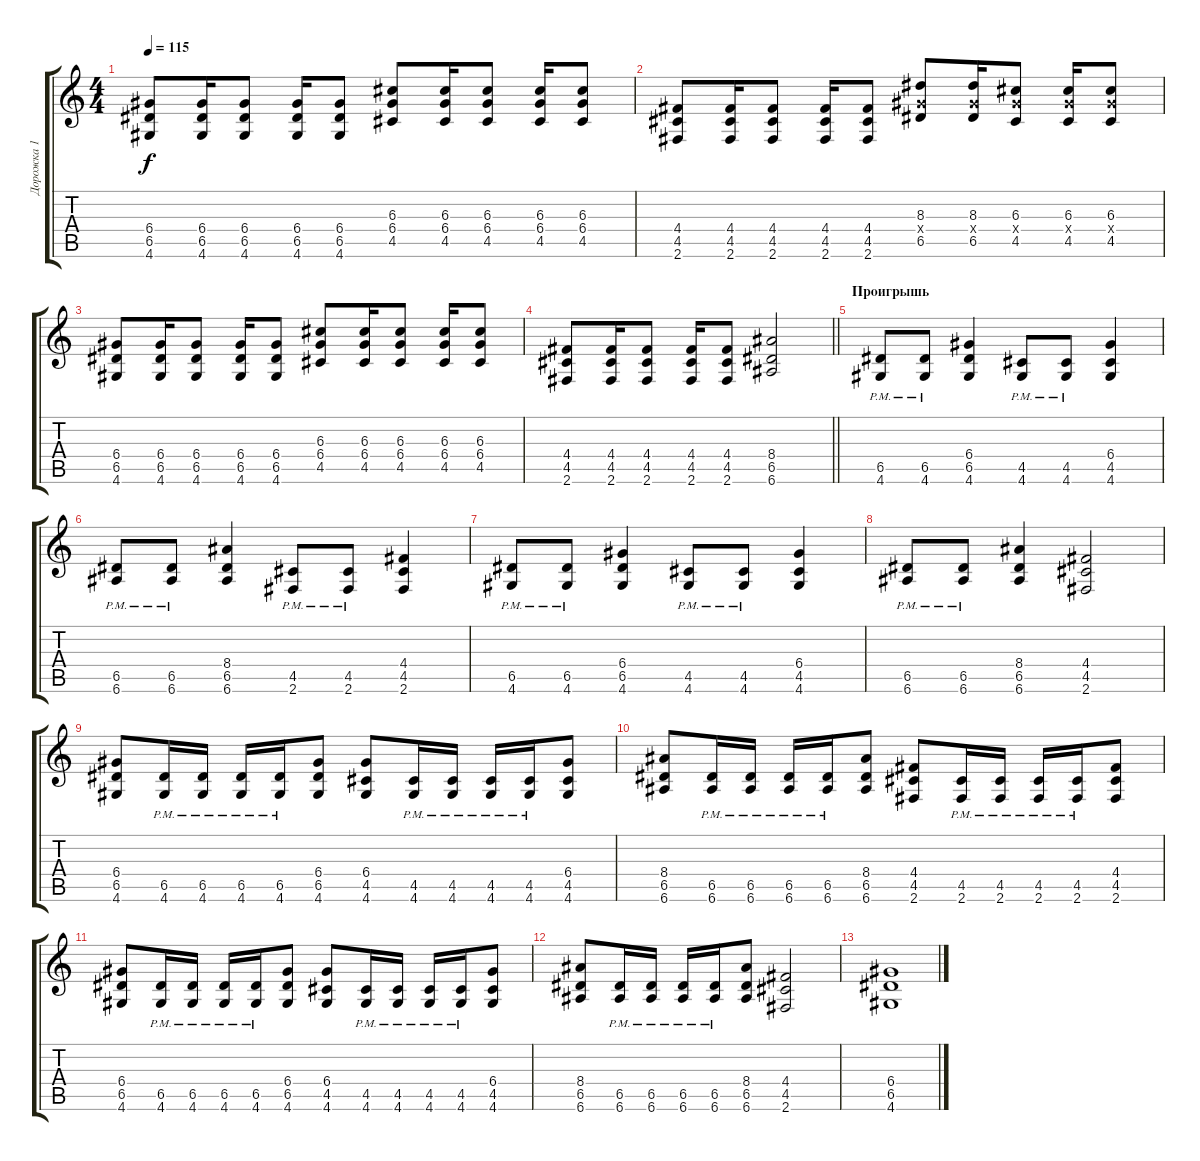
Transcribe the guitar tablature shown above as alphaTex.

\track ("Дорожка 1" "Дорожка 1") {instrument electricguitarclean}
\staff {score tabs}
\tuning (E4 B3 G3 D3 A2 E2) {hide}
\ts (4 4)
\tempo 115
\clef g2
\ks c
(6.4 6.5 4.6).8{dy f} (6.4 6.5 4.6).16 (6.4 6.5 4.6).8 (6.4 6.5 4.6).16 (6.4 6.5 4.6).8 (6.3 6.4 4.5).8 (6.3 6.4 4.5).16 (6.3 6.4 4.5).8 (6.3 6.4 4.5).16 (6.3 6.4 4.5).8 |
(4.4 4.5 2.6).8 (4.4 4.5 2.6).16 (4.4 4.5 2.6).8 (4.4 4.5 2.6).16 (4.4 4.5 2.6).8 (8.3 6.4{x} 6.5).8 (8.3 6.4{x} 6.5).16 (6.3 6.4{x} 4.5).8 (6.3 6.4{x} 4.5).16 (6.3 6.4{x} 4.5).8 |
(6.4 6.5 4.6).8 (6.4 6.5 4.6).16 (6.4 6.5 4.6).8 (6.4 6.5 4.6).16 (6.4 6.5 4.6).8 (6.3 6.4 4.5).8 (6.3 6.4 4.5).16 (6.3 6.4 4.5).8 (6.3 6.4 4.5).16 (6.3 6.4 4.5).8 |
\barLineRight lightlight
(4.4 4.5 2.6).8 (4.4 4.5 2.6).16 (4.4 4.5 2.6).8 (4.4 4.5 2.6).16 (4.4 4.5 2.6).8 (8.4 6.5 6.6).2 |
\section ("" "Проигрышь")
(6.5{pm} 4.6{pm}).8 (6.5{pm} 4.6{pm}).8 (6.4 6.5 4.6).4 (4.5{pm} 4.6{pm}).8 (4.5{pm} 4.6{pm}).8 (6.4 4.5 4.6).4 |
(6.5{pm} 6.6{pm}).8 (6.5{pm} 6.6{pm}).8 (8.4 6.5 6.6).4 (4.5{pm} 2.6{pm}).8 (4.5{pm} 2.6{pm}).8 (4.4 4.5 2.6).4 |
(6.5{pm} 4.6{pm}).8 (6.5{pm} 4.6{pm}).8 (6.4 6.5 4.6).4 (4.5{pm} 4.6{pm}).8 (4.5{pm} 4.6{pm}).8 (6.4 4.5 4.6).4 |
(6.5{pm} 6.6{pm}).8 (6.5{pm} 6.6{pm}).8 (8.4 6.5 6.6).4 (4.4 4.5 2.6).2 |
(6.4 6.5 4.6).8 (6.5{pm} 4.6{pm}).16 (6.5{pm} 4.6{pm}).16 (6.5{pm} 4.6{pm}).16 (6.5{pm} 4.6{pm}).16 (6.4 6.5 4.6).8 (6.4 4.5 4.6).8 (4.5{pm} 4.6{pm}).16 (4.5{pm} 4.6{pm}).16 (4.5{pm} 4.6{pm}).16 (4.5{pm} 4.6{pm}).16 (6.4 4.5 4.6).8 |
(8.4 6.5 6.6).8 (6.5{pm} 6.6{pm}).16 (6.5{pm} 6.6{pm}).16 (6.5{pm} 6.6{pm}).16 (6.5{pm} 6.6{pm}).16 (8.4 6.5 6.6).8 (4.4 4.5 2.6).8 (4.5{pm} 2.6{pm}).16 (4.5{pm} 2.6{pm}).16 (4.5{pm} 2.6{pm}).16 (4.5{pm} 2.6{pm}).16 (4.4 4.5 2.6).8 |
(6.4 6.5 4.6).8 (6.5{pm} 4.6{pm}).16 (6.5{pm} 4.6{pm}).16 (6.5{pm} 4.6{pm}).16 (6.5{pm} 4.6{pm}).16 (6.4 6.5 4.6).8 (6.4 4.5 4.6).8 (4.5{pm} 4.6{pm}).16 (4.5{pm} 4.6{pm}).16 (4.5{pm} 4.6{pm}).16 (4.5{pm} 4.6{pm}).16 (6.4 4.5 4.6).8 |
(8.4 6.5 6.6).8 (6.5{pm} 6.6{pm}).16 (6.5{pm} 6.6{pm}).16 (6.5{pm} 6.6{pm}).16 (6.5{pm} 6.6{pm}).16 (8.4 6.5 6.6).8 (4.4 4.5 2.6).2 |
(6.4 6.5 4.6).1
